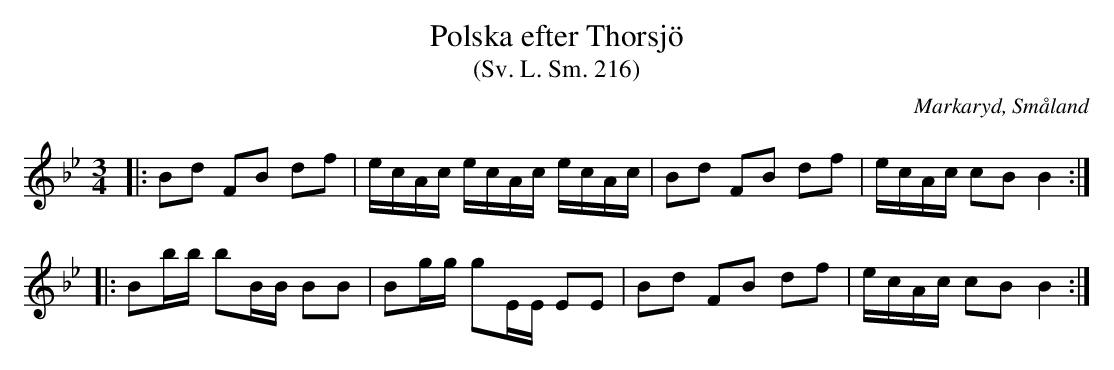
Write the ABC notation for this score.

X:1
T:Polska efter Thorsjö
T:(Sv. L. Sm. 216)
O:Markaryd, Småland
M:3/4
L:1/16
K:Bb
|:B2d2 F2B2 d2f2|ecAc ecAc ecAc|B2d2 F2B2 d2f2|ecAc c2B2 B4:|
|:B2bb b2BB B2B2|B2gg g2EE E2E2|B2d2 F2B2 d2f2|ecAc c2B2 B4:|
